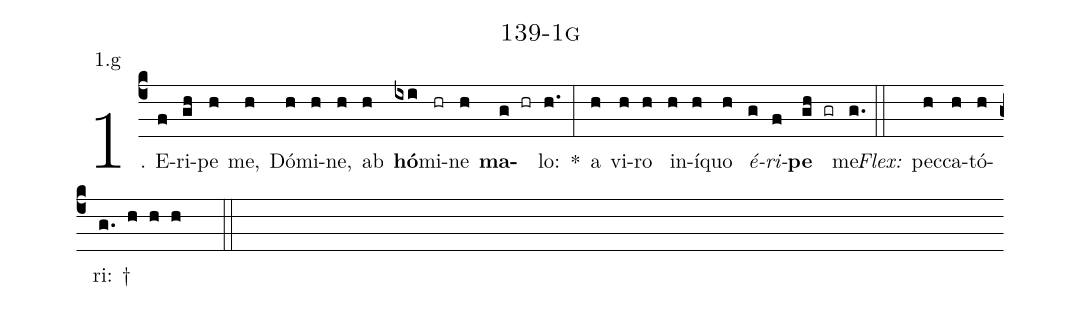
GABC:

name: 139-1g;
annotation: 1.g;
%%
(c4)1. E(f)ri(gh)pe(h) me,(h) Dó(h)mi(h)ne,(h) ab(h) <b>hó</b>(ixi)mi(hr)ne(h) <b>ma</b>(g hr)lo:(h.) *(:) a(h) vi(h)ro(h) in(h)í(h)quo(h) <i>é</i>(g)<i>ri</i>(f)<b>pe</b>(gh gr) me.(g.) (::)
<i>Flex:</i>()  pec(h)ca(h)tó(h)ri: †(g. h h h  ::)
